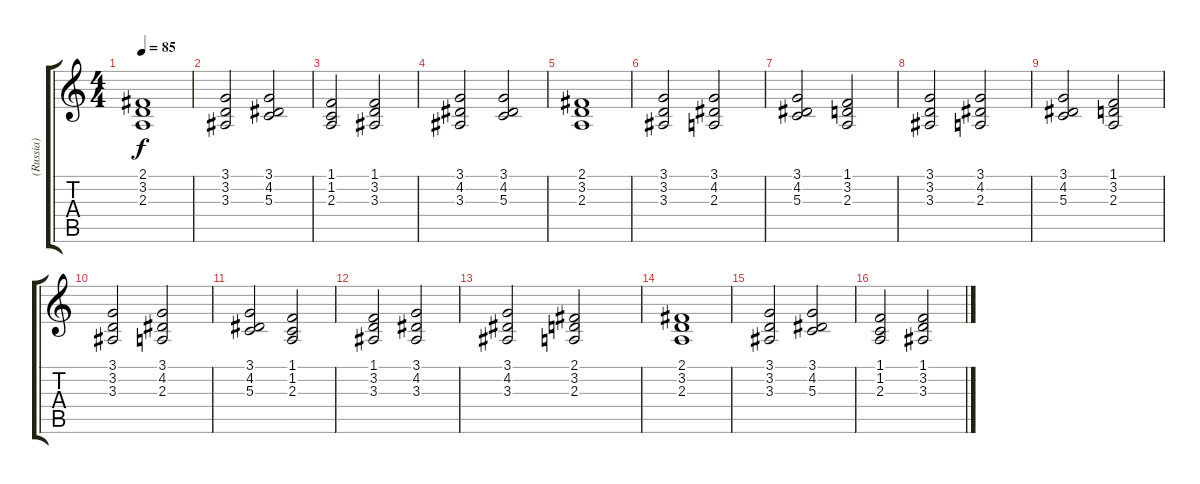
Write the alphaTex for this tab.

\track ("(Russia)" "(Russia)") {instrument stringensemble2}
\staff {score tabs}
\tuning (E4 B3 G3 D3 A2 E2) {hide}
\ts (4 4)
\tempo 85
\clef g2
\ks c
(2.1 3.2 2.3).1{dy f} |
(3.1 3.2 3.3).2 (3.1 4.2 5.3).2 |
(1.1 1.2 2.3).2 (1.1 3.2 3.3).2 |
(3.1 4.2 3.3).2 (3.1 4.2 5.3).2 |
(2.1 3.2 2.3).1 |
(3.1 3.2 3.3).2 (3.1 4.2 2.3).2 |
(3.1 4.2 5.3).2 (1.1 3.2 2.3).2 |
(3.1 3.2 3.3).2 (3.1 4.2 2.3).2 |
(3.1 4.2 5.3).2 (1.1 3.2 2.3).2 |
(3.1 3.2 3.3).2 (3.1 4.2 2.3).2 |
(3.1 4.2 5.3).2 (1.1 1.2 2.3).2 |
(1.1 3.2 3.3).2 (3.1 4.2 3.3).2 |
(3.1 4.2 3.3).2 (2.1 3.2 2.3).2 |
(2.1 3.2 2.3).1 |
(3.1 3.2 3.3).2 (3.1 4.2 5.3).2 |
(1.1 1.2 2.3).2 (1.1 3.2 3.3).2
